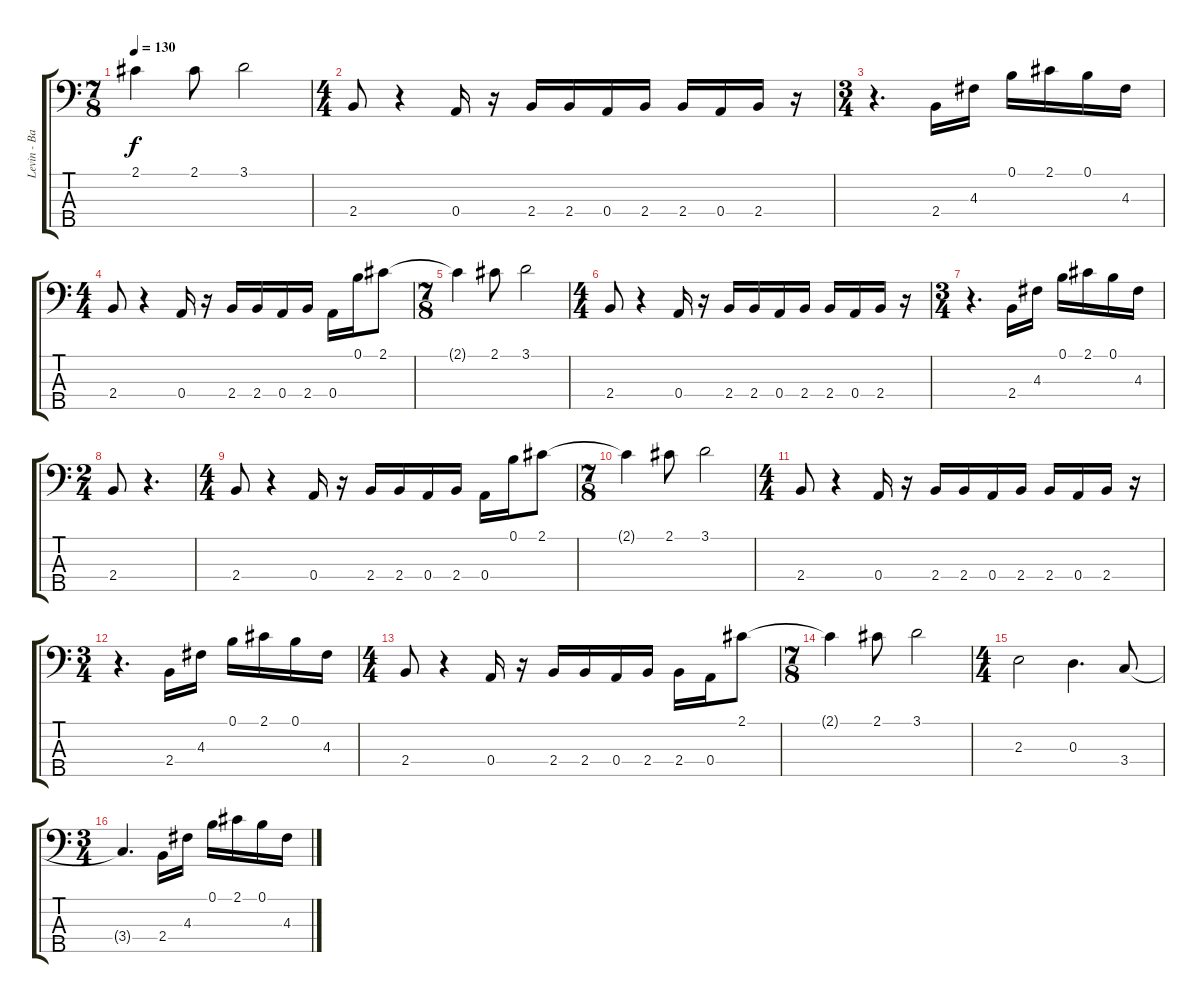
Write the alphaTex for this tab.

\track ("Levin - Bass" "Levin - Ba") {instrument electricbassfinger}
\staff {score tabs}
\tuning (B2 G2 D2 A1 E1) {hide}
\ts (7 8)
\tempo 130
\clef f4
\ks c
2.1{t}.4{dy f} 2.1.8 3.1.2 |
\ts (4 4)
2.4.8 r.4 0.4.16 r.16 2.4.16 2.4.16 0.4.16 2.4.16 2.4.16 0.4.16 2.4.16 r.16 |
\ts (3 4)
r.4{d} 2.4.16 4.3.16 0.1.16 2.1.16 0.1.16 4.3.16 |
\ts (4 4)
2.4.8 r.4 0.4.16 r.16 2.4.16 2.4.16 0.4.16 2.4.16 0.4.16 0.1.16 2.1.8 |
\ts (7 8)
2.1{t}.4 2.1.8 3.1.2 |
\ts (4 4)
2.4.8 r.4 0.4.16 r.16 2.4.16 2.4.16 0.4.16 2.4.16 2.4.16 0.4.16 2.4.16 r.16 |
\ts (3 4)
r.4{d} 2.4.16 4.3.16 0.1.16 2.1.16 0.1.16 4.3.16 |
\ts (2 4)
2.4.8 r.4{d} |
\ts (4 4)
2.4.8 r.4 0.4.16 r.16 2.4.16 2.4.16 0.4.16 2.4.16 0.4.16 0.1.16 2.1.8 |
\ts (7 8)
2.1{t}.4 2.1.8 3.1.2 |
\ts (4 4)
2.4.8 r.4 0.4.16 r.16 2.4.16 2.4.16 0.4.16 2.4.16 2.4.16 0.4.16 2.4.16 r.16 |
\ts (3 4)
r.4{d} 2.4.16 4.3.16 0.1.16 2.1.16 0.1.16 4.3.16 |
\ts (4 4)
2.4.8 r.4 0.4.16 r.16 2.4.16 2.4.16 0.4.16 2.4.16 2.4.16 0.4.16 2.1.8 |
\ts (7 8)
2.1{t}.4 2.1.8 3.1.2 |
\ts (4 4)
2.3.2 0.3.4{d} 3.4.8 |
\ts (3 4)
3.4{t}.4{d} 2.4.16 4.3.16 0.1.16 2.1.16 0.1.16 4.3.16
